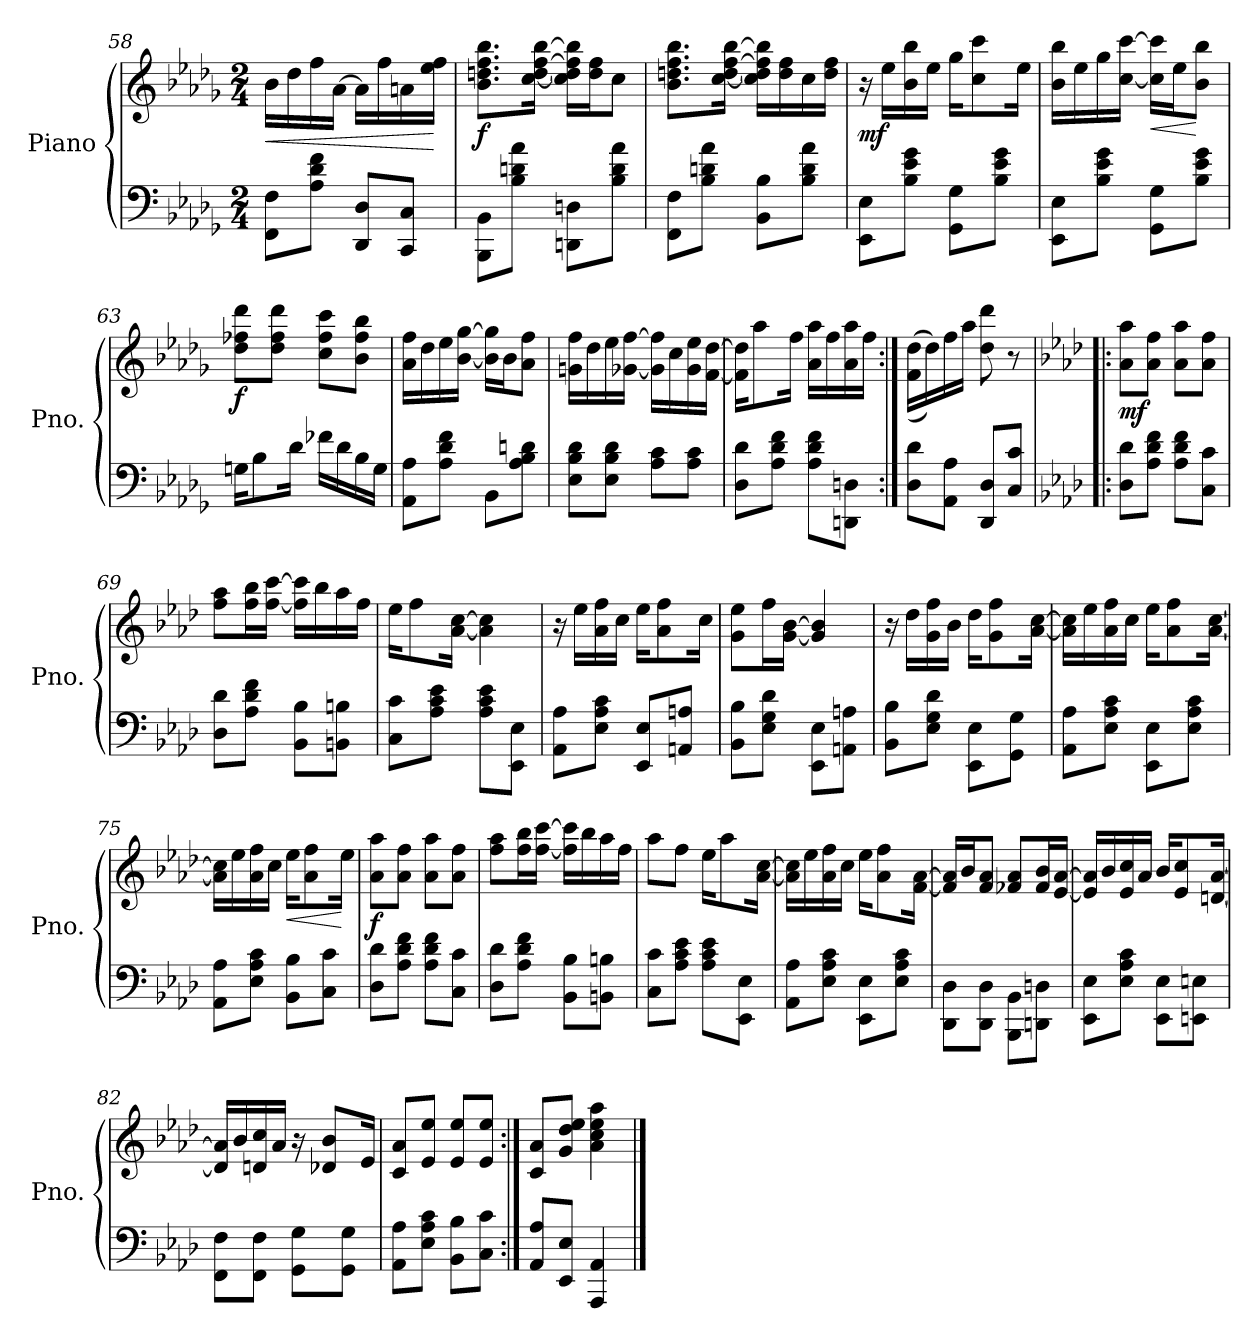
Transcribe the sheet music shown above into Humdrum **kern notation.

**kern	**kern	**dynam
*part1	*part1	*part1
*staff2	*staff1	*staff1/2
*I"Piano	*	*
*I'Pno.	*	*
*clefF4	*clefG2	*
*k[b-e-a-d-g-]	*k[b-e-a-d-g-]	*
*M2/4	*M2/4	*
=58	=58	=58
!	!	!LO:HP:b
8FF\ 8F\L	16b-\LL	<
.	16dd-\	.
8A-\ 8d-\ 8f\J	16ff\	.
.	[16a-\JJ	.
8DD-/ 8D-/L	16a-\LL]	.
.	16ff\	.
8CC/ 8C/J	16an\	.
.	16ee-\ 16ff\JJ	[
=59	=59	=59
!	!	!LO:DY:b
8BBB-\ 8BB-\L	8.b-\ 8.ddn\ 8.ff\ 8.bb-\L	f
8B-\ 8dn\ 8a-\J	.	.
.	[16cc\ [16dd\ [16ff\ [16bb-\Jk	.
8DDn\ 8Dn\L	16cc\] 16dd\] 16ff\] 16bb-\]LL	.
.	16dd\ 16ff\J	.
8B-\ 8d\ 8a-\J	8cc\J	.
!!LO:PB:g=z
=60	=60	=60
8FF\ 8F\L	8.b-\ 8.ddn\ 8.ff\ 8.bb-\L	.
8B-\ 8dn\ 8a-\J	.	.
.	[16cc\ [16dd\ [16ff\ [16bb-\Jk	.
8BB-\ 8B-\L	16cc\] 16dd\] 16ff\] 16bb-\]LL	.
.	16dd\ 16ff\	.
8B-\ 8d\ 8a-\J	16cc\	.
.	16dd\ 16ff\JJ	.
=61	=61	=61
!	!	!LO:DY:b
8EE-\ 8E-\L	16r	mf
.	16ee-\LL	.
8B-\ 8e-\ 8g-\J	16b-\ 16bb-\	.
.	16ee-\JJ	.
8GG-\ 8G-\L	16gg-\KL	.
.	8cc\ 8ccc\	.
8B-\ 8e-\ 8g-\J	.	.
.	16ee-\Jk	.
=62	=62	=62
8EE-\ 8E-\L	16b-\ 16bb-\LL	.
.	16ee-\	.
8B-\ 8e-\ 8g-\J	16gg-\	.
.	[16cc\ [16ccc\JJ	.
!	!	!LO:HP:b
8GG-\ 8G-\L	16cc\] 16ccc\]LL	<
.	16ee-\J	.
8B-\ 8e-\ 8g-\J	8b-\ 8bb-\J	[
=63	=63	=63
!	!	!LO:DY:b
16Gn\KL	8dd-\ 8ff-X\ 8ddd-\L	f
8B-\	.	.
.	8dd-\ 8ff-\ 8ddd-\J	.
16d-\Jk	.	.
16f-X\LL	8cc\ 8ff-\ 8ccc\L	.
16d-\	.	.
16B-\	8b-\ 8ff-\ 8bb-\J	.
16G\JJ	.	.
=64	=64	=64
8AA-\ 8A-\L	16a-\ 16ff\LL	.
.	16dd-\	.
8A-\ 8d-\ 8f\J	16ee-\	.
.	[16b-\ [16gg-\JJ	.
8BB-\L	16b-\] 16gg-\]LL	.
.	16b-\J	.
8A-\ 8B-\ 8dn\J	8a-\ 8ff\J	.
!!LO:PB:g=z
=65	=65	=65
8E-\ 8B-\ 8d-\L	16gn\ 16ff\LL	.
.	16dd-\	.
8E-\ 8B-\ 8d-\J	16ee-\	.
.	[16g-X\ [16ff\JJ	.
8A-\ 8c\L	16g-\] 16ff\]LL	.
.	16cc\	.
8A-\ 8c\J	16g-\ 16ee-\	.
.	[16f\ [16dd-\JJ	.
=66	=66	=66
8D-\ 8d-\L	16f\] 16dd-\]KL	.
.	8aa-\	.
8A-\ 8d-\ 8f\J	.	.
.	16ff\Jk	.
8A-\ 8d-\ 8f\L	16a-\ 16aa-\LL	.
.	16ff\	.
8DDn\ 8Dn\J	16a-\ 16aa-\	.
.	16ff\JJ	.
=67:|!	=67:|!	=67:|!
8D-\ 8d-\L	(<(>16f\ 16dd-\LL	.
.	16dd-\))	.
8AA-\ 8A-\J	16ff\	.
.	16aa-\JJ	.
8DD-/ 8D-/L	8dd-\ 8ddd-\	.
8C/ 8c/J	8r	.
=68!|:	=68!|:	=68!|:
*k[b-e-a-d-]	*k[b-e-a-d-]	*
!	!	!LO:DY:b
8D-\ 8d-\L	8a-\ 8aa-\L	mf
8A-\ 8d-\ 8f\J	8a-\ 8ff\J	.
8A-\ 8d-\ 8f\L	8a-\ 8aa-\L	.
8C\ 8c\J	8a-\ 8ff\J	.
!!LO:LB:g=z
=69	=69	=69
8D-\ 8d-\L	8ff\ 8aa-\L	.
8A-\ 8d-\ 8f\J	16ff\ 16bb-\L	.
.	[16ff\ [16ccc\JJ	.
8BB-\ 8B-\L	16ff\] 16ccc\]LL	.
.	16bb-\	.
8BBn\ 8Bn\J	16aa-\	.
.	16ff\JJ	.
=70	=70	=70
8C\ 8c\L	16ee-\KL	.
.	8ff\	.
8A-\ 8c\ 8e-\J	.	.
.	[16a-\ [16cc\Jk	.
8A-\ 8c\ 8e-\L	4a-\] 4cc\]	.
8EE-\ 8E-\J	.	.
=71	=71	=71
8AA-\ 8A-\L	16r	.
.	16ee-\LL	.
8E-\ 8A-\ 8c\J	16a-\ 16ff\	.
.	16cc\JJ	.
8EE-/ 8E-/L	16ee-\KL	.
.	8a-\ 8ff\	.
8AAn/ 8An/J	.	.
.	16cc\Jk	.
=72	=72	=72
8BB-\ 8B-\L	8g\ 8ee-\L	.
8E-\ 8G\ 8d-\J	16ff\L	.
.	[16g\ [16b-\JJ	.
8EE-\ 8E-\L	4g/] 4b-/]	.
8AAn\ 8An\J	.	.
=73	=73	=73
8BB-\ 8B-\L	16r	.
.	16dd-\LL	.
8E-\ 8G\ 8d-\J	16g\ 16ff\	.
.	16b-\JJ	.
8EE-\ 8E-\L	16dd-\KL	.
.	8g\ 8ff\	.
8GG\ 8G\J	.	.
.	[16a-\ [16cc\Jk	.
!!LO:LB:g=z
=74	=74	=74
8AA-\ 8A-\L	16a-\] 16cc\]LL	.
.	16ee-\	.
8E-\ 8A-\ 8c\J	16a-\ 16ff\	.
.	16cc\JJ	.
8EE-\ 8E-\L	16ee-\KL	.
.	8a-\ 8ff\	.
8E-\ 8A-\ 8c\J	.	.
.	[16a-\ [16cc\Jk	.
=75	=75	=75
8AA-\ 8A-\L	16a-\] 16cc\]LL	.
.	16ee-\	.
8E-\ 8A-\ 8c\J	16a-\ 16ff\	.
.	16cc\JJ	.
!	!	!LO:HP:b
8BB-\ 8B-\L	16ee-\KL	<
.	8a-\ 8ff\	.
8C\ 8c\J	.	.
.	16ee-\Jk	[
=76	=76	=76
!	!	!LO:DY:b
8D-\ 8d-\L	8a-\ 8aa-\L	f
8A-\ 8d-\ 8f\J	8a-\ 8ff\J	.
8A-\ 8d-\ 8f\L	8a-\ 8aa-\L	.
8C\ 8c\J	8a-\ 8ff\J	.
=77	=77	=77
8D-\ 8d-\L	8ff\ 8aa-\L	.
8A-\ 8d-\ 8f\J	16ff\ 16bb-\L	.
.	[16ff\ [16ccc\JJ	.
8BB-\ 8B-\L	16ff\] 16ccc\]LL	.
.	16bb-\	.
8BBn\ 8Bn\J	16aa-\	.
.	16ff\JJ	.
=78	=78	=78
8C\ 8c\L	8aa-\L	.
8A-\ 8c\ 8e-\J	8ff\J	.
8A-\ 8c\ 8e-\L	16ee-\KL	.
.	8aa-\	.
8EE-\ 8E-\J	.	.
.	[16a-\ [16cc\Jk	.
=79	=79	=79
8AA-\ 8A-\L	16a-\] 16cc\]LL	.
.	16ee-\	.
8E-\ 8A-\ 8c\J	16a-\ 16ff\	.
.	16cc\JJ	.
8EE-\ 8E-\L	16ee-\KL	.
.	8a-\ 8ff\	.
8E-\ 8A-\ 8c\J	.	.
.	[16f\ [16a-\Jk	.
!!LO:PB:g=z
=80	=80	=80
8DD-\ 8D-\L	16f/] 16a-/]LL	.
.	16b-/J	.
8DD-\ 8D-\J	8f/ 8a-/J	.
8BBB-\ 8BB-\L	8f-X/ 8a-/L	.
8DDn\ 8Dn\J	16f-/ 16b-/L	.
.	[16e-/ [16a-/JJ	.
=81	=81	=81
8EE-\ 8E-\L	16e-/] 16a-/]LL	.
.	16b-/	.
8E-\ 8A-\ 8c\J	16e-/ 16cc/	.
.	16a-/JJ	.
8EE-\ 8E-\L	16b-/KL	.
.	8e-/ 8cc/	.
8EEn\ 8En\J	.	.
.	[16dn/ [16a-/Jk	.
=82	=82	=82
8FF\ 8F\L	16d/] 16a-/]LL	.
.	16b-/	.
8FF\ 8F\J	16dn/ 16cc/	.
.	16a-/JJ	.
8GG\ 8G\L	16r	.
.	8d-X/ 8b-/L	.
8GG\ 8G\J	.	.
.	16e-/Jk	.
=83	=83	=83
8AA-\ 8A-\L	8c/ 8a-/L	.
8E-\ 8A-\ 8c\J	8e-/ 8ee-/J	.
8BB-\ 8B-\L	8e-/ 8ee-/L	.
8C\ 8c\J	8e-/ 8ee-/J	.
=84:|!	=84:|!	=84:|!
8AA-/ 8A-/L	8c/ 8a-/L	.
8EE-/ 8E-/J	8g/ 8dd-/ 8ee-/J	.
4AAA-/ 4AA-/	4a-\ 4cc\ 4ee-\ 4aa-\	.
==	==	==
*-	*-	*-
